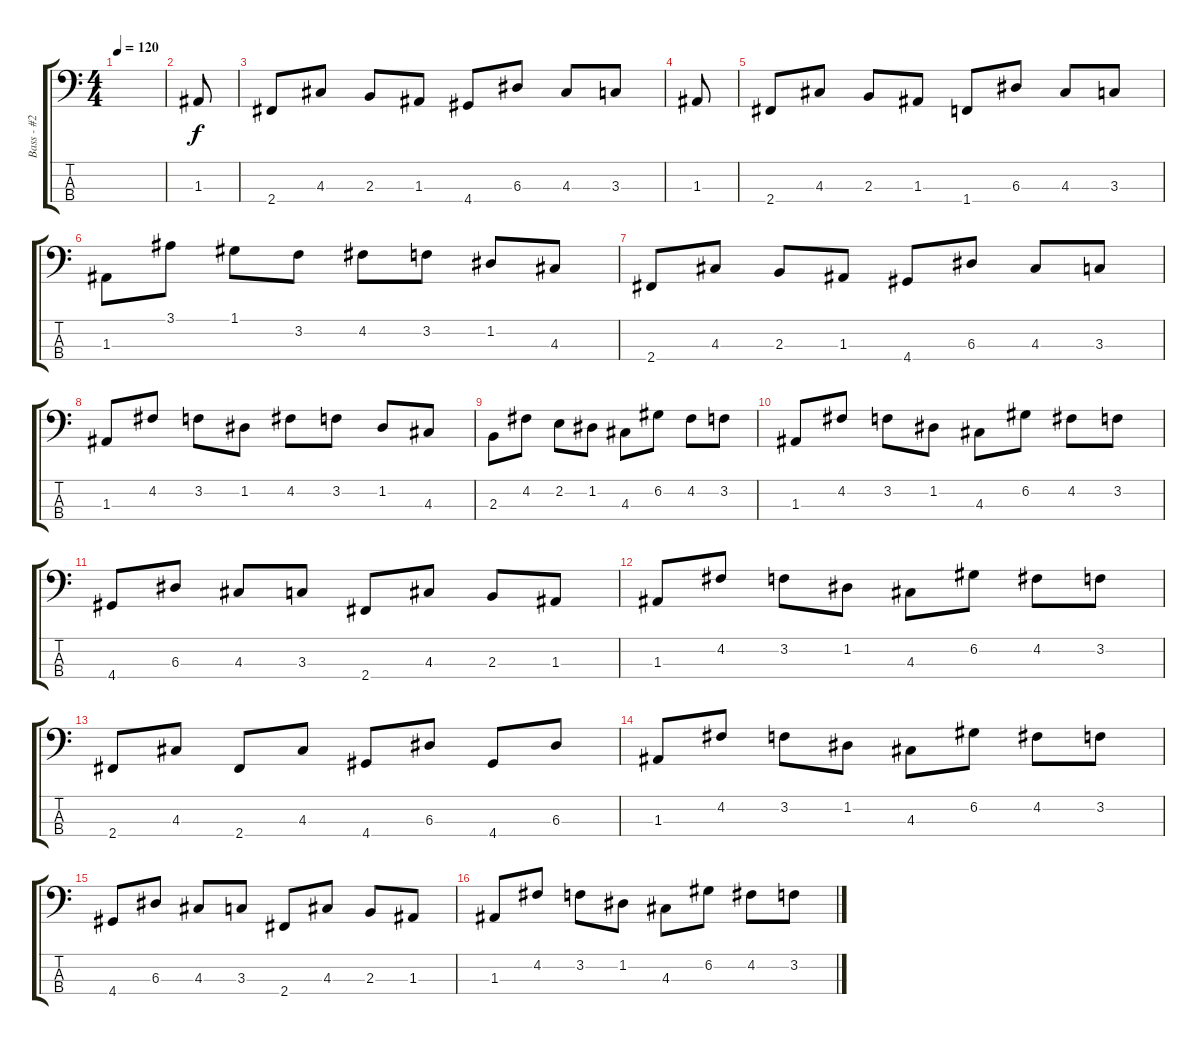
\track ("Bass - #2" "Bass - #2") {instrument slapbass1}
\staff {score tabs}
\tuning (G2 D2 A1 E1) {hide}
\ts (4 4)
\tempo 120
\clef f4
\ks c
|
1.3.8 |
2.4.8 4.3.8 2.3.8 1.3.8 4.4.8 6.3.8 4.3.8 3.3.8 |
1.3.8 |
2.4.8 4.3.8 2.3.8 1.3.8 1.4.8 6.3.8 4.3.8 3.3.8 |
1.3.8 3.1.8 1.1.8 3.2.8 4.2.8 3.2.8 1.2.8 4.3.8 |
2.4.8 4.3.8 2.3.8 1.3.8 4.4.8 6.3.8 4.3.8 3.3.8 |
1.3.8 4.2.8 3.2.8 1.2.8 4.2.8 3.2.8 1.2.8 4.3.8 |
2.3.8 4.2.8 2.2.8 1.2.8 4.3.8 6.2.8 4.2.8 3.2.8 |
1.3.8 4.2.8 3.2.8 1.2.8 4.3.8 6.2.8 4.2.8 3.2.8 |
4.4.8 6.3.8 4.3.8 3.3.8 2.4.8 4.3.8 2.3.8 1.3.8 |
1.3.8 4.2.8 3.2.8 1.2.8 4.3.8 6.2.8 4.2.8 3.2.8 |
2.4.8 4.3.8 2.4.8 4.3.8 4.4.8 6.3.8 4.4.8 6.3.8 |
1.3.8 4.2.8 3.2.8 1.2.8 4.3.8 6.2.8 4.2.8 3.2.8 |
4.4.8 6.3.8 4.3.8 3.3.8 2.4.8 4.3.8 2.3.8 1.3.8 |
1.3.8 4.2.8 3.2.8 1.2.8 4.3.8 6.2.8 4.2.8 3.2.8
